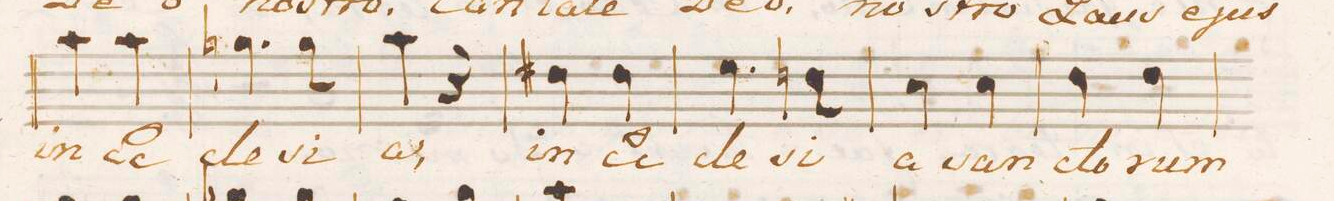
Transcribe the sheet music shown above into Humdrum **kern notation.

**kern	**text	**dynam
*I"Baſso.	*	*
*clefF4	*	*
*k[b-]	*	*
*M2/4	*	*
4c\	in	.
4c\	Ec-	.
=74	=74	=74
4.Bn\	-cle-	.
8B\	-si-	.
=75	=75	=75
4c\	-a,	.
4r	.	.
=76	=76	=76
4F#X\	in	.
4F#\	Ec-	.
=77	=77	=77
4.G\	-cle-	.
8Fn\	-si-	.
=78	=78	=78
4E\	-a	.
4E\	san-	.
=79	=79	=79
4F\	-cto-	.
4F\	-rum	.
=80	=80	=80
*-	*-	*-
